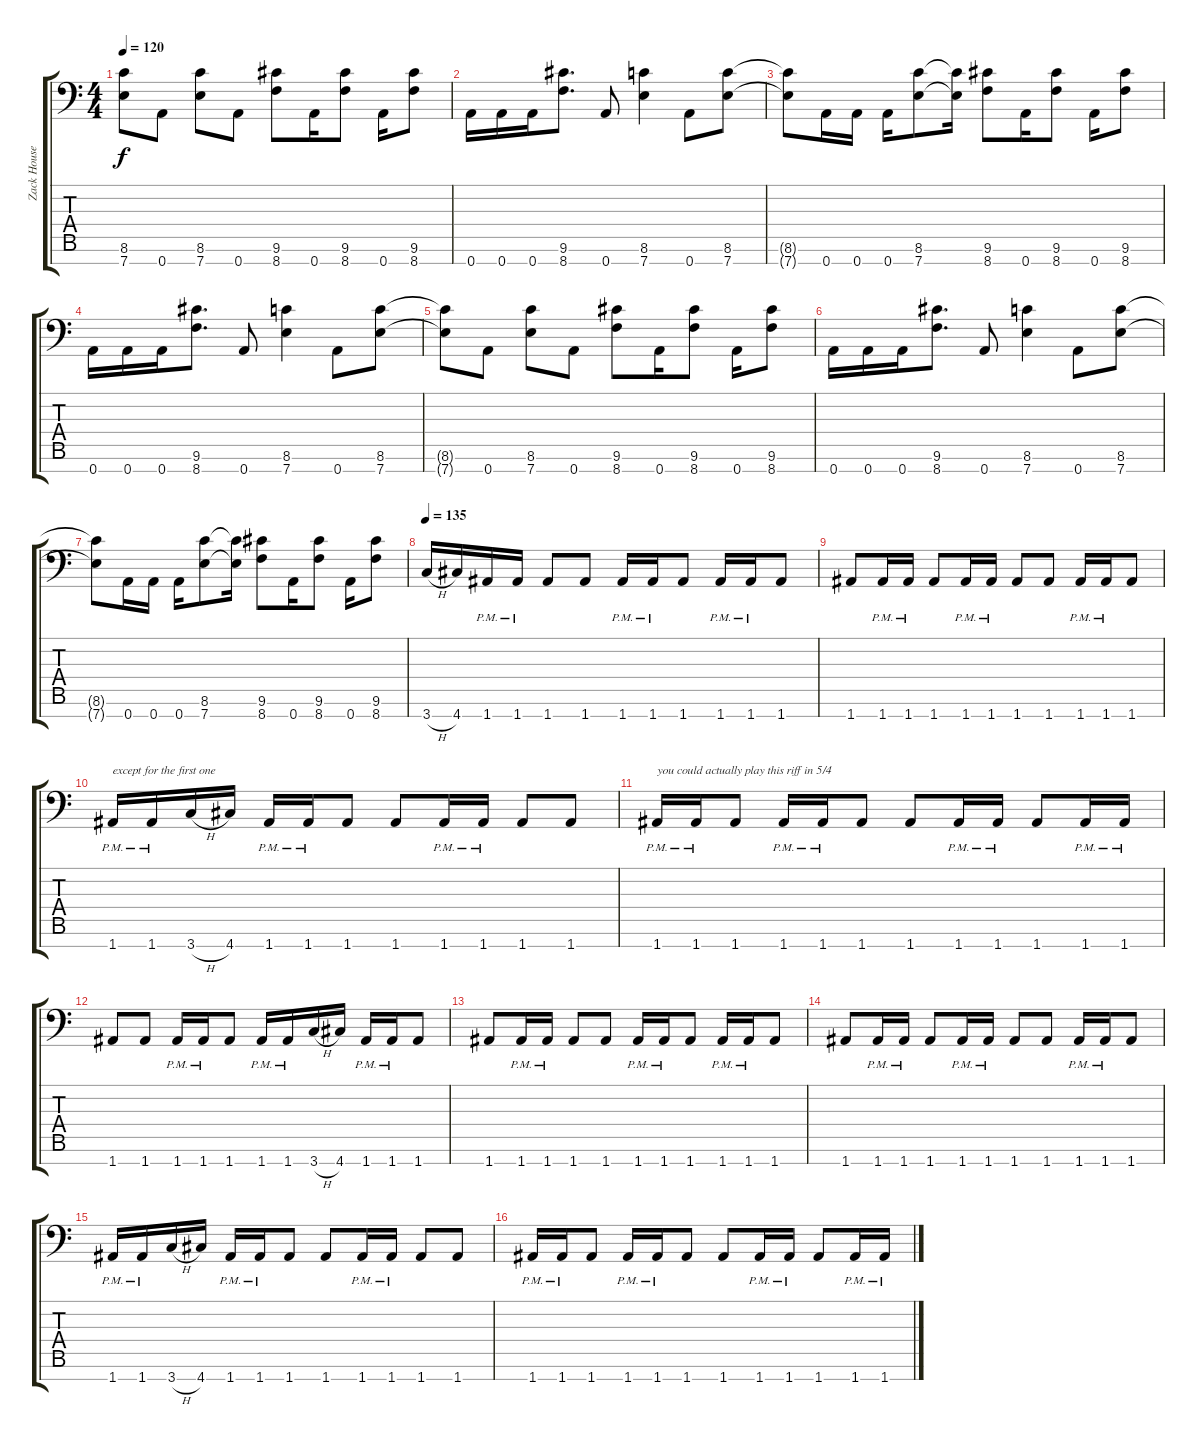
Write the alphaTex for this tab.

\track ("Zack Householder" "Zack House") {instrument distortionguitar}
\staff {score tabs}
\tuning (E4 B3 G3 D3 A2 E2 A1) {hide}
\ts (4 4)
\tempo 120
\clef f4
\ks c
(8.6{t} 7.7{t}).8{dy f} 0.7.8 (8.6 7.7).8 0.7.8 (9.6 8.7).8 0.7.16 (9.6 8.7).8 0.7.16 (9.6 8.7).8 |
0.7.16 0.7.16 0.7.16 (9.6 8.7).8{d} 0.7.8 (8.6 7.7).4 0.7.8 (8.6 7.7).8 |
(8.6{t} 7.7{t}).8 0.7.16 0.7.16 0.7.16 (8.6 7.7).8 (8.6{t} 7.7{t}).16 (9.6 8.7).8 0.7.16 (9.6 8.7).8 0.7.16 (9.6 8.7).8 |
0.7.16 0.7.16 0.7.16 (9.6 8.7).8{d} 0.7.8 (8.6 7.7).4 0.7.8 (8.6 7.7).8 |
(8.6{t} 7.7{t}).8 0.7.8 (8.6 7.7).8 0.7.8 (9.6 8.7).8 0.7.16 (9.6 8.7).8 0.7.16 (9.6 8.7).8 |
0.7.16 0.7.16 0.7.16 (9.6 8.7).8{d} 0.7.8 (8.6 7.7).4 0.7.8 (8.6 7.7).8 |
(8.6{t} 7.7{t}).8 0.7.16 0.7.16 0.7.16 (8.6 7.7).8 (8.6{t} 7.7{t}).16 (9.6 8.7).8 0.7.16 (9.6 8.7).8 0.7.16 (9.6 8.7).8 |
\tempo 135
3.7{h}.16 4.7.16 1.7{pm}.16 1.7{pm}.16 1.7.8 1.7.8 1.7{pm}.16 1.7{pm}.16 1.7.8 1.7{pm}.16 1.7{pm}.16 1.7.8 |
1.7.8 1.7{pm}.16 1.7{pm}.16 1.7.8 1.7{pm}.16 1.7{pm}.16 1.7.8 1.7.8 1.7{pm}.16 1.7{pm}.16 1.7.8 |
1.7{pm}.16{txt "except for the first one"} 1.7{pm}.16 3.7{h}.16 4.7.16 1.7{pm}.16 1.7{pm}.16 1.7.8 1.7.8 1.7{pm}.16 1.7{pm}.16 1.7.8 1.7.8 |
1.7{pm}.16{txt "you could actually play this riff in 5/4"} 1.7{pm}.16 1.7.8 1.7{pm}.16 1.7{pm}.16 1.7.8 1.7.8 1.7{pm}.16 1.7{pm}.16 1.7.8 1.7{pm}.16 1.7{pm}.16 |
1.7.8 1.7.8 1.7{pm}.16 1.7{pm}.16 1.7.8 1.7{pm}.16 1.7{pm}.16 3.7{h}.16 4.7.16 1.7{pm}.16 1.7{pm}.16 1.7.8 |
1.7.8 1.7{pm}.16 1.7{pm}.16 1.7.8 1.7.8 1.7{pm}.16 1.7{pm}.16 1.7.8 1.7{pm}.16 1.7{pm}.16 1.7.8 |
1.7.8 1.7{pm}.16 1.7{pm}.16 1.7.8 1.7{pm}.16 1.7{pm}.16 1.7.8 1.7.8 1.7{pm}.16 1.7{pm}.16 1.7.8 |
1.7{pm}.16 1.7{pm}.16 3.7{h}.16 4.7.16 1.7{pm}.16 1.7{pm}.16 1.7.8 1.7.8 1.7{pm}.16 1.7{pm}.16 1.7.8 1.7.8 |
1.7{pm}.16 1.7{pm}.16 1.7.8 1.7{pm}.16 1.7{pm}.16 1.7.8 1.7.8 1.7{pm}.16 1.7{pm}.16 1.7.8 1.7{pm}.16 1.7{pm}.16
